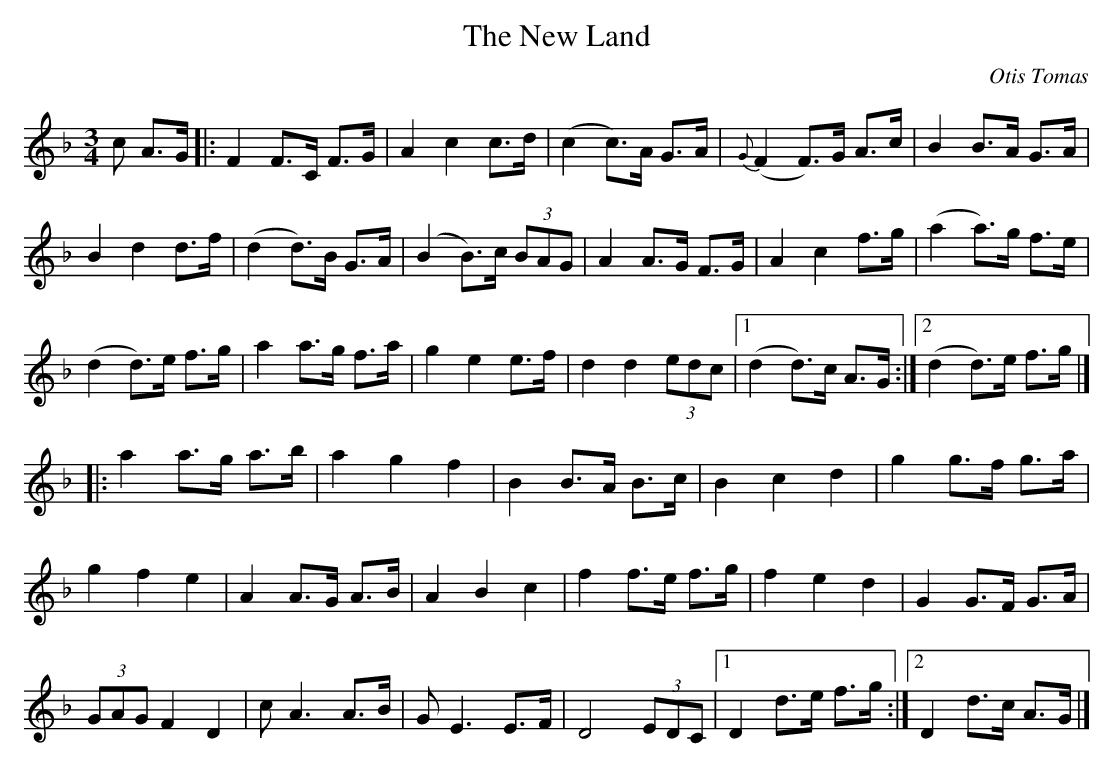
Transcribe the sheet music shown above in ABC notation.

X:1
T:The New Land
C:Otis Tomas
K:Fmaj
M:4/4
M:3/4
c A>G|:F2 F>C F>G|A2 c2 c>d|(c2 c)>A G>A|{G}(F2 F)>G A>c|B2 B>A G>A|
B2 d2 d>f|(d2 d)>B G>A|(B2 B)>c (3BAG|A2 A>G F>G|A2 c2 f>g|(a2 a)>g f>e|
(d2 d)>e f>g|a2 a>g f>a|g2 e2 e>f|d2 d2 (3edc | [1 (d2 d)>c A>G:|] [2 (d2\
d)>e f>g|]
|:a2 a>g a>b|a2 g2 f2|B2 B>A B>c|B2 c2 d2|g2 g>f g>a|
g2 f2 e2|A2 A>G A>B|A2 B2 c2|f2 f>e f>g|f2 e2 d2|G2 G>F G>A|
(3GAG F2 D2|c A3 A>B|G E3 E>F|D4 (3EDC| [1 D2 d>e f>g:|] [2 D2 d>c\
A>G|]
